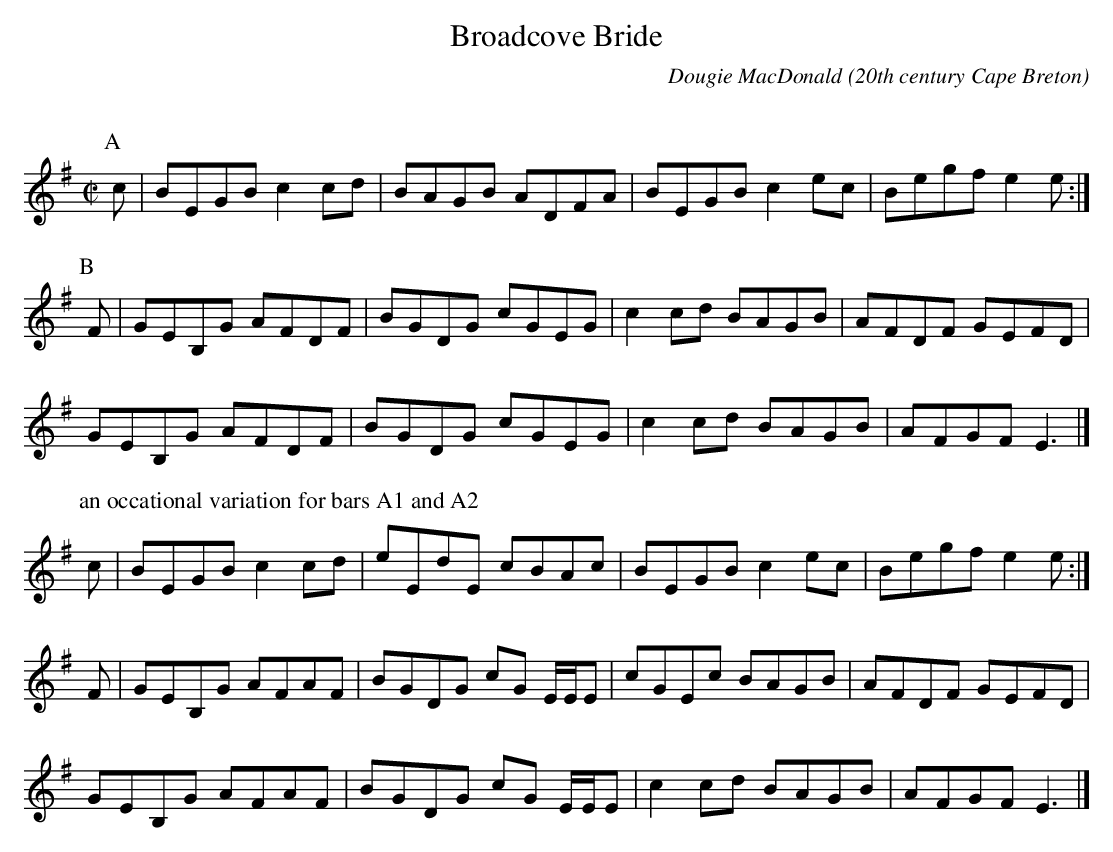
X:1
T:Broadcove Bride
C:Dougie MacDonald
O:20th century Cape Breton
Q:300
L:1/8
M:C|
K:Eminor
P:A
c|BEGB c2 cd|BAGB ADFA|BEGB c2 ec|Begf e2 e:|!
P:B
F|GEB,G AFDF|BGDG cGEG|c2 cd BAGB| AFDF GEFD|!
GEB,G AFDF|BGDG cGEG|c2 cd BAGB|AFGF E3|]!
P:an occational variation for bars A1 and A2
c|BEGB c2 cd|eEdE cBAc|BEGB c2 ec|Begf e2 e:|!
F|GEB,G AFAF|BGDG cG E/E/E|cGEc BAGB| AFDF GEFD|!
GEB,G AFAF|BGDG cG E/E/E|c2 cd BAGB|AFGF E3|]!
